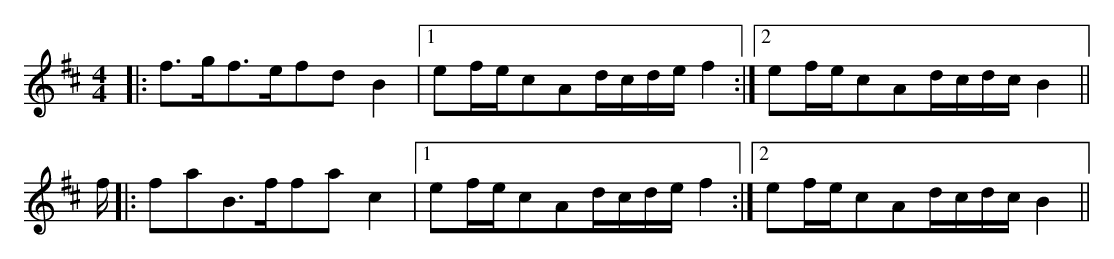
X:1
M:4/4
K:Bmin
|:f>gf>efdB2|1 ef/e/cAd/c/d/e/f2:|2 ef/e/cAd/c/d/c/B2||
f/|:faB>ffac2|1 ef/e/cAd/c/d/e/f2:|2 ef/e/cAd/c/d/c/B2||
